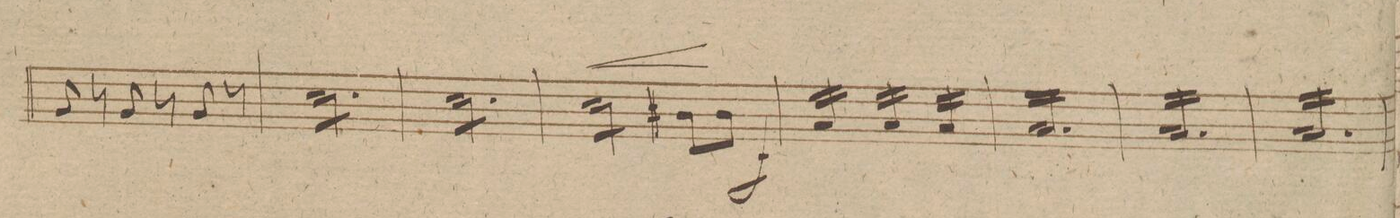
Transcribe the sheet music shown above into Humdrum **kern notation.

**kern
*I"Organo.
*clefF4
*k[f#g#c#]
*M3/4
8BB/
8r
8BB/
8r
8BB/
8r
=49
*tremolo
8E\L
8E\
8E\
8E\
8E\
8E\J
=50
8E\L
8E\
8E\
8E\
8E\
8E\J
=51
8E\L
8E\
8E\
8E\J
*Xtremolo
8D#X\L
8D#\J
=52
*tremolo
16C#/LL
16C#/
16C#/
16C#/JJ
16C#/LL
16C#/
16C#/
16C#/JJ
16C#/LL
16C#/
16C#/
16C#/JJ
=53
16C#/LL
16C#/
16C#/
16C#/
16C#/
16C#/
16C#/
16C#/
16C#/
16C#/
16C#/
16C#/JJ
=54
16C#/LL
16C#/
16C#/
16C#/
16C#/
16C#/
16C#/
16C#/
16C#/
16C#/
16C#/
16C#/JJ
=55
16C#/LL
16C#/
16C#/
16C#/
16C#/
16C#/
16C#/
16C#/
16C#/
16C#/
16C#/
16C#/JJ
*Xtremolo
=56
*-
